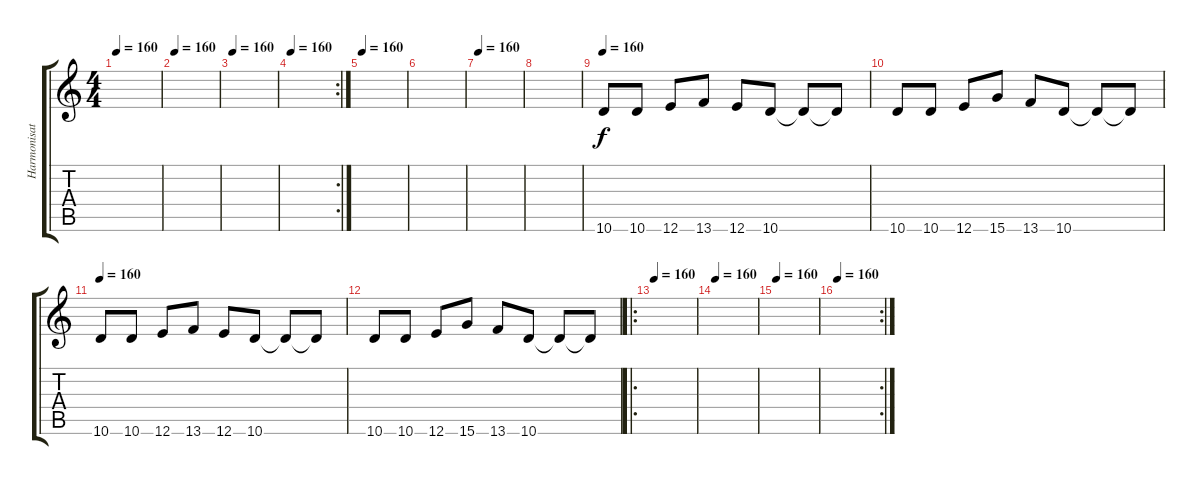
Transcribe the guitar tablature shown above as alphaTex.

\track ("Harmonisation" "Harmonisat") {instrument overdrivenguitar}
\staff {score tabs}
\tuning (E4 B3 G3 D3 A2 E2) {hide}
\ts (4 4)
\tempo 160
\clef g2
\ks c
|
\tempo 160
|
\tempo 160
|
\rc 2
\tempo 160
|
\tempo 160
|
|
\tempo 160
|
|
\tempo 160
10.6.8 10.6.8 12.6.8 13.6.8 12.6.8 10.6.8 10.6{t}.8 10.6{t}.8 |
10.6.8 10.6.8 12.6.8 15.6.8 13.6.8 10.6.8 10.6{t}.8 10.6{t}.8 |
\tempo 160
10.6.8 10.6.8 12.6.8 13.6.8 12.6.8 10.6.8 10.6{t}.8 10.6{t}.8 |
10.6.8 10.6.8 12.6.8 15.6.8 13.6.8 10.6.8 10.6{t}.8 10.6{t}.8 |
\ro
\tempo 160
|
\tempo 160
|
\tempo 160
|
\rc 2
\tempo 160
